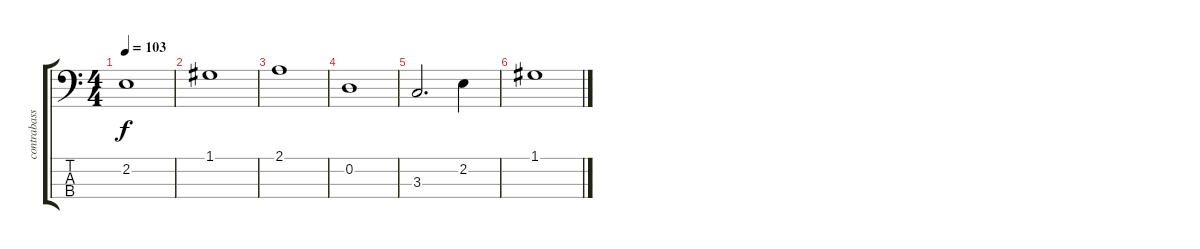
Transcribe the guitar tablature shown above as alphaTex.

\track ("contrabass" "contrabass") {instrument contrabass}
\staff {score tabs}
\tuning (G2 D2 A1 E1) {hide}
\ts (4 4)
\tempo 103
\clef f4
\ks c
2.2.1{dy f} |
1.1.1 |
2.1.1 |
0.2.1 |
3.3.2{d} 2.2.4 |
1.1.1
